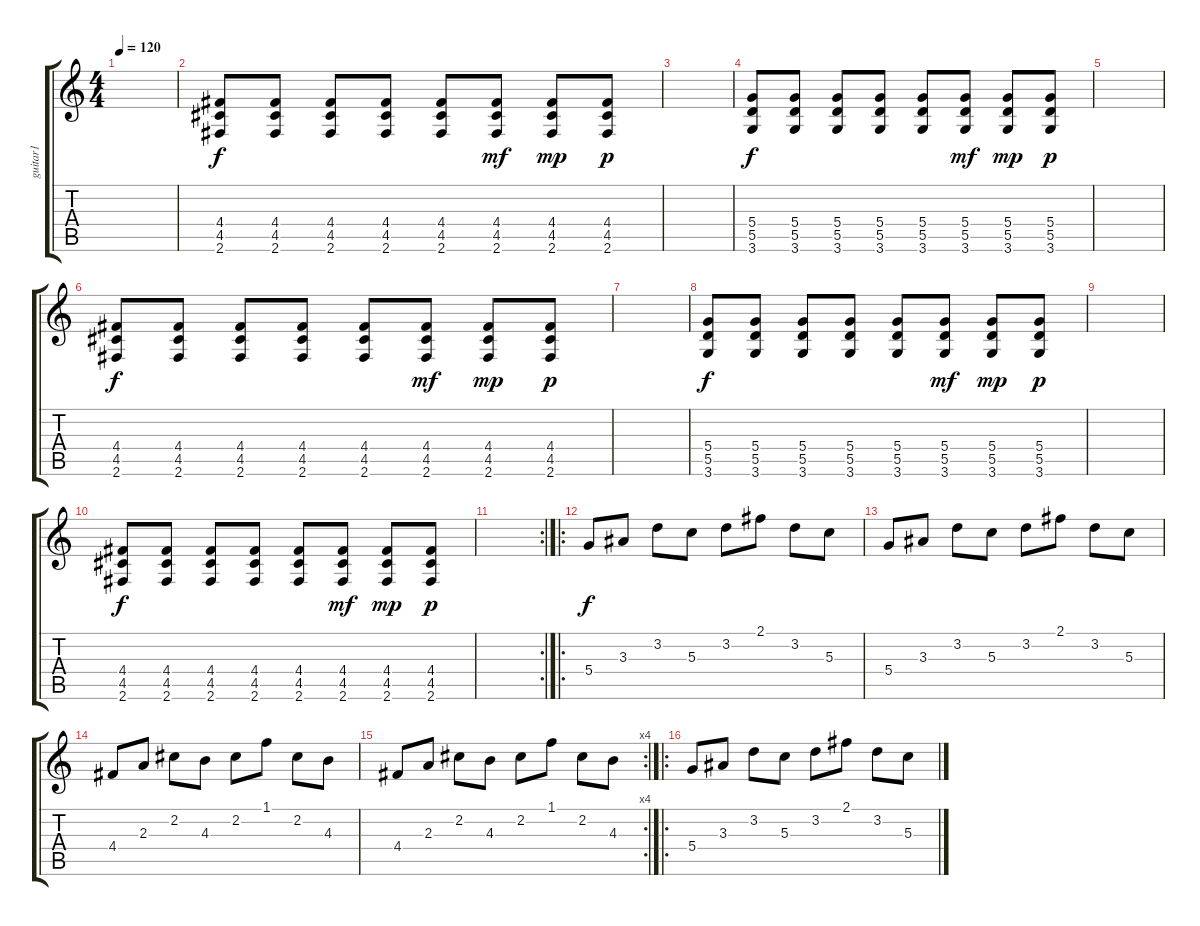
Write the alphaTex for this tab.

\track ("guitar1" "guitar1") {instrument acousticguitarnylon}
\staff {score tabs}
\tuning (E4 B3 G3 D3 A2 E2) {hide}
\ts (4 4)
\tempo 120
\clef g2
\ks c
|
(4.4 4.5 2.6).8{dy f} (4.4 4.5 2.6).8 (4.4 4.5 2.6).8 (4.4 4.5 2.6).8 (4.4 4.5 2.6).8 (4.4 4.5 2.6).8{dy mf} (4.4 4.5 2.6).8{dy mp} (4.4 4.5 2.6).8{dy p} |
|
(5.4 5.5 3.6).8{dy f} (5.4 5.5 3.6).8 (5.4 5.5 3.6).8 (5.4 5.5 3.6).8 (5.4 5.5 3.6).8 (5.4 5.5 3.6).8{dy mf} (5.4 5.5 3.6).8{dy mp} (5.4 5.5 3.6).8{dy p} |
|
(4.4 4.5 2.6).8{dy f} (4.4 4.5 2.6).8 (4.4 4.5 2.6).8 (4.4 4.5 2.6).8 (4.4 4.5 2.6).8 (4.4 4.5 2.6).8{dy mf} (4.4 4.5 2.6).8{dy mp} (4.4 4.5 2.6).8{dy p} |
|
(5.4 5.5 3.6).8{dy f} (5.4 5.5 3.6).8 (5.4 5.5 3.6).8 (5.4 5.5 3.6).8 (5.4 5.5 3.6).8 (5.4 5.5 3.6).8{dy mf} (5.4 5.5 3.6).8{dy mp} (5.4 5.5 3.6).8{dy p} |
|
(4.4 4.5 2.6).8{dy f} (4.4 4.5 2.6).8 (4.4 4.5 2.6).8 (4.4 4.5 2.6).8 (4.4 4.5 2.6).8 (4.4 4.5 2.6).8{dy mf} (4.4 4.5 2.6).8{dy mp} (4.4 4.5 2.6).8{dy p} |
\rc 2
|
\ro
5.4.8{dy f volume 13 balance 0 instrument guitarharmonics} 3.3.8 3.2.8 5.3.8 3.2.8 2.1.8 3.2.8 5.3.8 |
5.4.8 3.3.8 3.2.8 5.3.8 3.2.8 2.1.8 3.2.8 5.3.8 |
4.4.8 2.3.8 2.2.8 4.3.8 2.2.8 1.1.8 2.2.8 4.3.8 |
\rc 4
4.4.8 2.3.8 2.2.8 4.3.8 2.2.8 1.1.8 2.2.8 4.3.8 |
\ro
5.4.8 3.3.8 3.2.8 5.3.8 3.2.8 2.1.8 3.2.8 5.3.8
